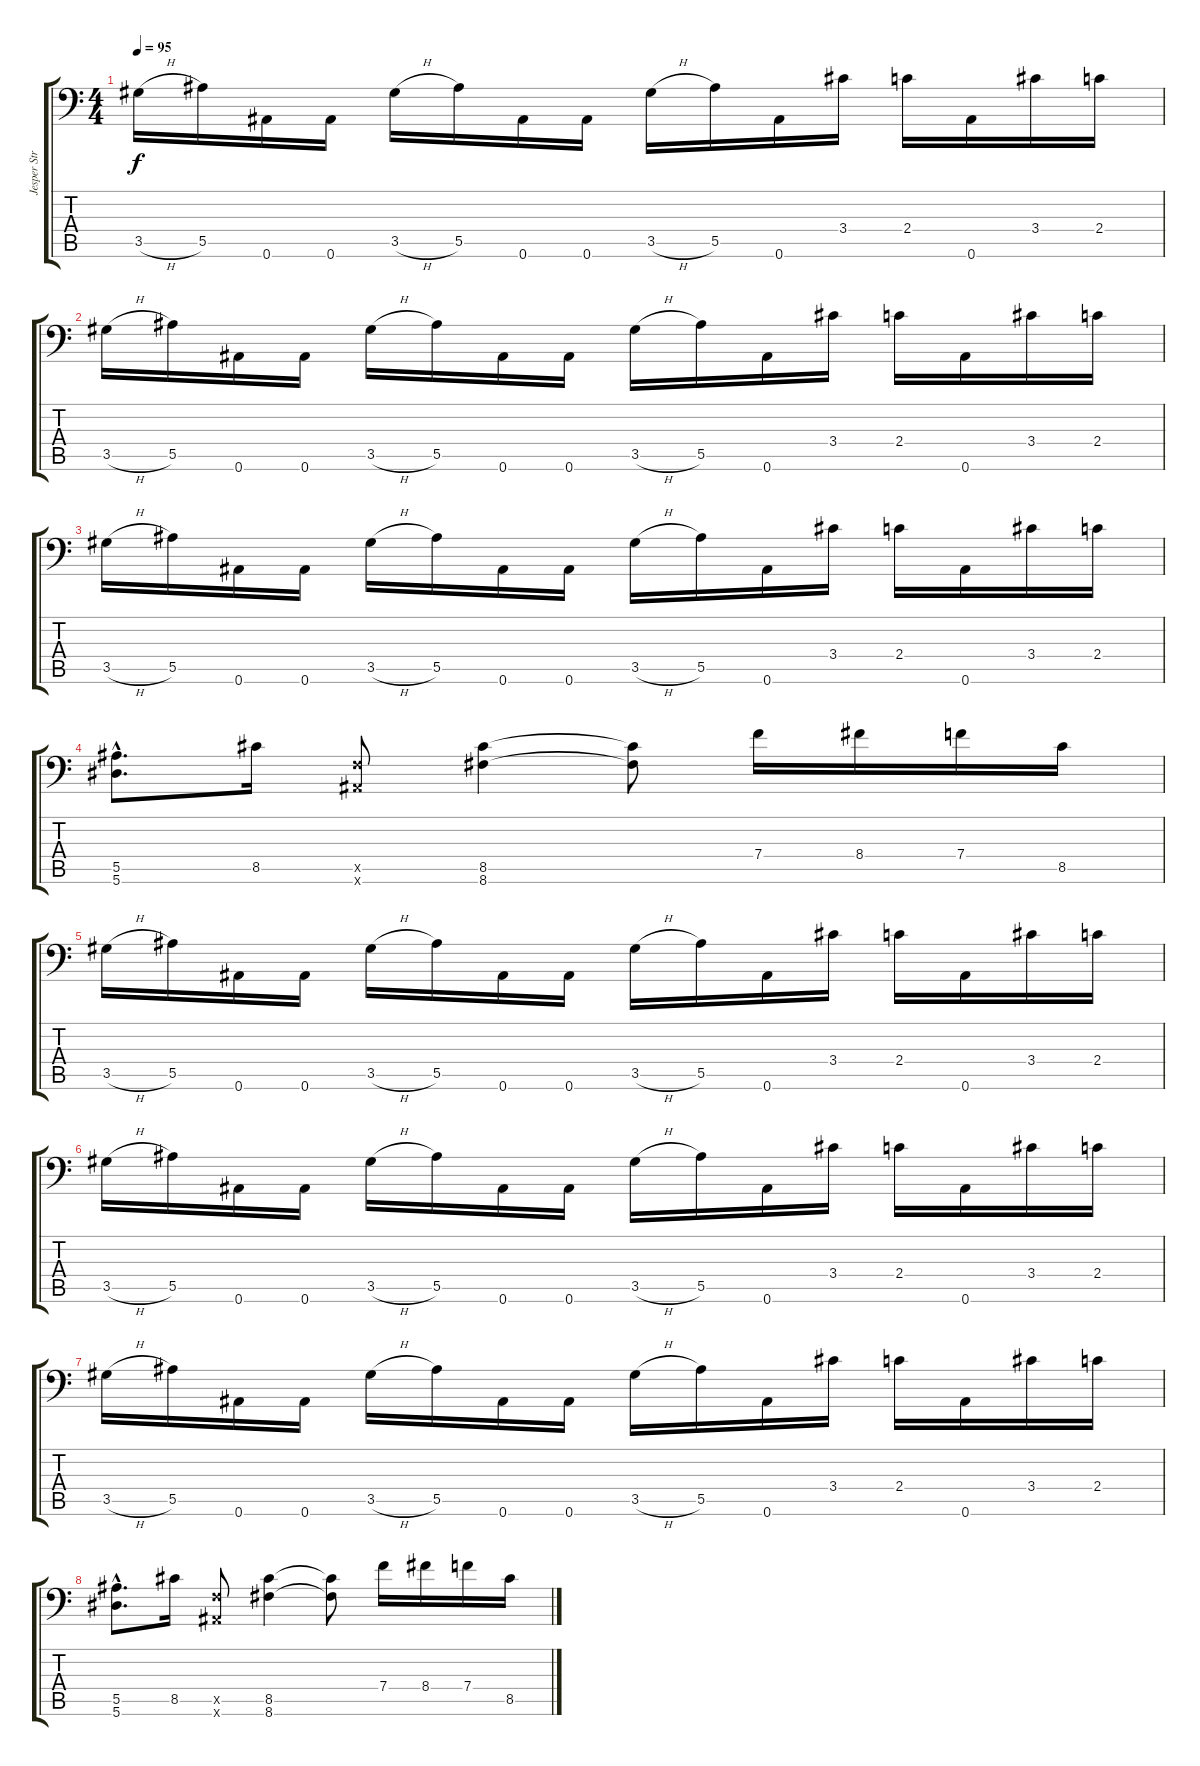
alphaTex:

\track ("Jesper Stromblad" "Jesper Str") {instrument overdrivenguitar}
\staff {score tabs}
\tuning (C4 G3 Eb3 Bb2 F2 Bb1) {hide}
\ts (4 4)
\tempo 95
\clef f4
\ks c
3.5{h}.16{dy f} 5.5.16 0.6.16 0.6.16 3.5{h}.16 5.5.16 0.6.16 0.6.16 3.5{h}.16 5.5.16 0.6.16 3.4.16 2.4.16 0.6.16 3.4.16 2.4.16 |
3.5{h}.16 5.5.16 0.6.16 0.6.16 3.5{h}.16 5.5.16 0.6.16 0.6.16 3.5{h}.16 5.5.16 0.6.16 3.4.16 2.4.16 0.6.16 3.4.16 2.4.16 |
3.5{h}.16 5.5.16 0.6.16 0.6.16 3.5{h}.16 5.5.16 0.6.16 0.6.16 3.5{h}.16 5.5.16 0.6.16 3.4.16 2.4.16 0.6.16 3.4.16 2.4.16 |
(5.5{hac} 5.6{hac}).8{d} 8.5.16 (0.5{x} 0.6{x}).8 (8.5 8.6).4 (8.5{t} 8.6{t}).8 7.4.16 8.4.16 7.4.16 8.5.16 |
3.5{h}.16 5.5.16 0.6.16 0.6.16 3.5{h}.16 5.5.16 0.6.16 0.6.16 3.5{h}.16 5.5.16 0.6.16 3.4.16 2.4.16 0.6.16 3.4.16 2.4.16 |
3.5{h}.16 5.5.16 0.6.16 0.6.16 3.5{h}.16 5.5.16 0.6.16 0.6.16 3.5{h}.16 5.5.16 0.6.16 3.4.16 2.4.16 0.6.16 3.4.16 2.4.16 |
3.5{h}.16 5.5.16 0.6.16 0.6.16 3.5{h}.16 5.5.16 0.6.16 0.6.16 3.5{h}.16 5.5.16 0.6.16 3.4.16 2.4.16 0.6.16 3.4.16 2.4.16 |
(5.5{hac} 5.6{hac}).8{d} 8.5.16 (0.5{x} 0.6{x}).8 (8.5 8.6).4 (8.5{t} 8.6{t}).8 7.4.16 8.4.16 7.4.16 8.5.16
